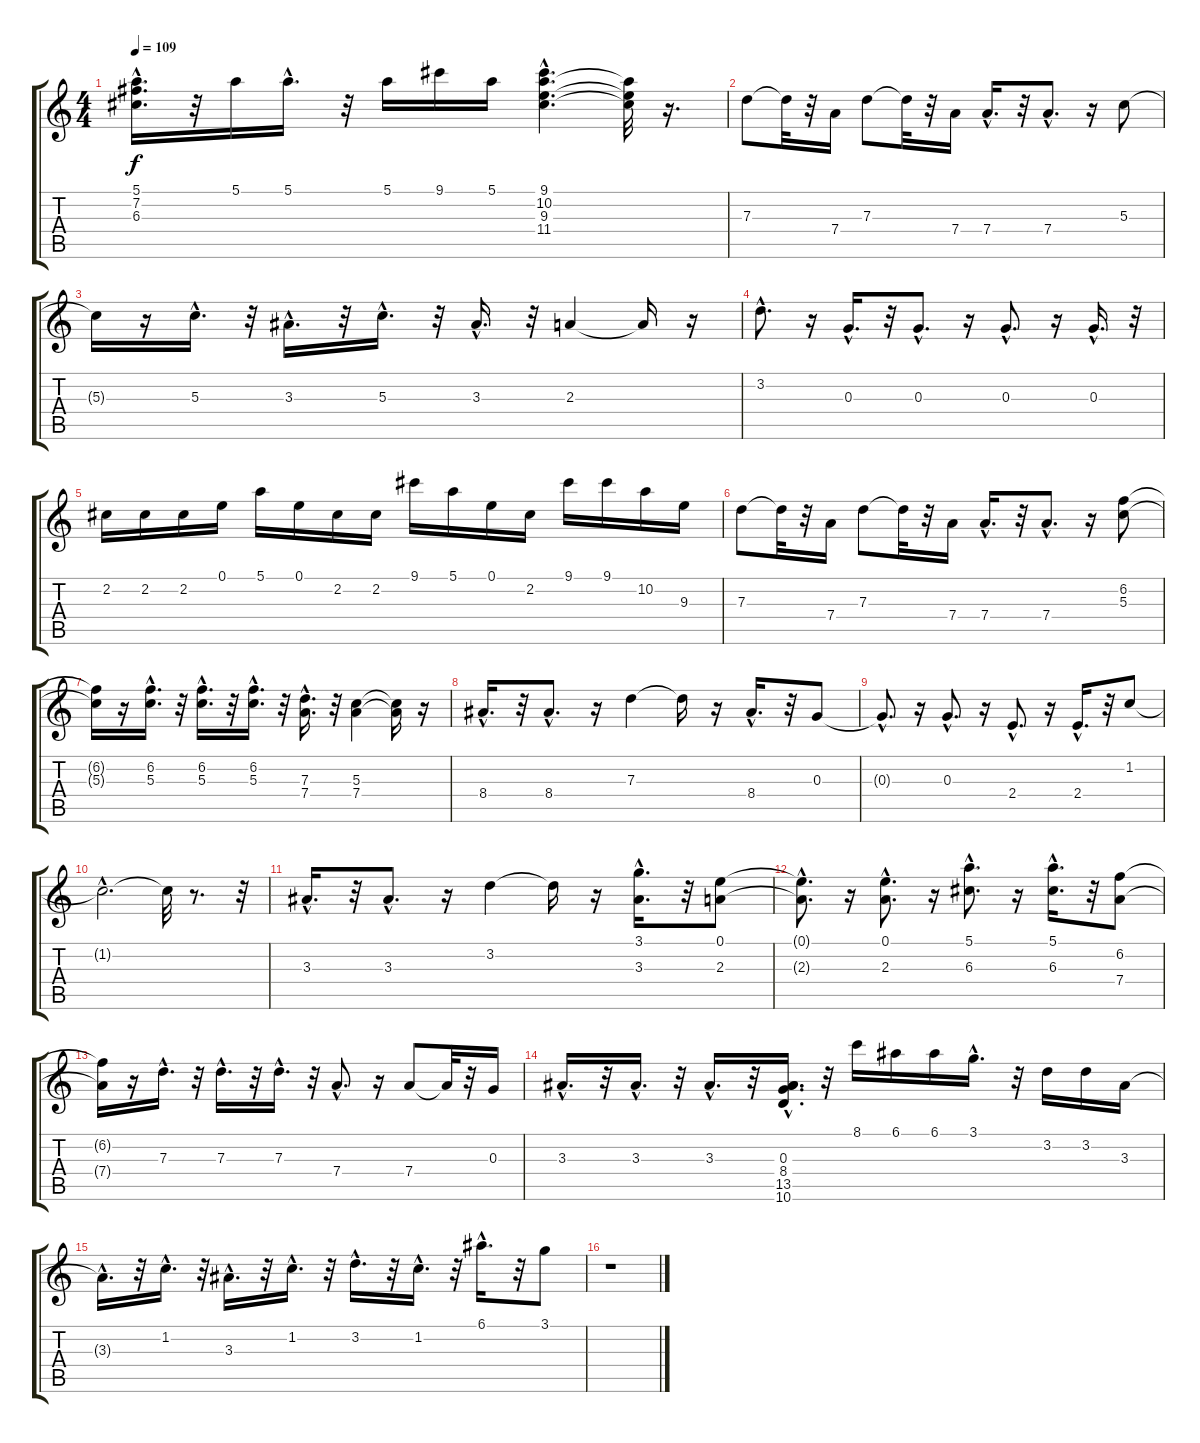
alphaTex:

\track "" {instrument acousticguitarnylon}
\staff {score tabs}
\tuning (E4 B3 G3 D3 A2 E2) {hide}
\ts (4 4)
\tempo 109
\clef g2
\ks c
(5.1{hac} 7.2{hac} 6.3{hac}).16{d dy f} r.32 5.1.16 5.1{hac}.16{d} r.32 5.1.16 9.1.16 5.1.16 (9.1{hac} 10.2{hac} 9.3{hac} 11.4{hac}).4{d} (10.2{t} 9.3{t} 11.4{t}).32 r.16{d} |
7.3.8 7.3{t}.32 r.32 7.4.16 7.3.8 7.3{t}.32 r.32 7.4.16 7.4{hac}.16{d} r.32 7.4{hac}.8{d} r.16 5.3.8 |
5.3{t}.16 r.16 5.3{hac}.16{d} r.32 3.3{hac}.16{d} r.32 5.3{hac}.16{d} r.32 3.3{hac}.16{d} r.32 2.3.4 2.3{t}.16 r.16 |
3.2{hac}.8{d} r.16 0.3{hac}.16{d} r.32 0.3{hac}.8{d} r.16 0.3{hac}.8{d} r.16 0.3{hac}.16{d} r.32 |
2.2.16 2.2.16 2.2.16 0.1.16 5.1.16 0.1.16 2.2.16 2.2.16 9.1.16 5.1.16 0.1.16 2.2.16 9.1.16 9.1.16 10.2.16 9.3.16 |
7.3.8 7.3{t}.32 r.32 7.4.16 7.3.8 7.3{t}.32 r.32 7.4.16 7.4{hac}.16{d} r.32 7.4{hac}.8{d} r.16 (6.2 5.3).8 |
(6.2{t} 5.3{t}).16 r.16 (6.2{hac} 5.3{hac}).16{d} r.32 (6.2{hac} 5.3{hac}).16{d} r.32 (6.2{hac} 5.3{hac}).16{d} r.32 (7.3{hac} 7.4{hac}).16{d} r.32 (5.3 7.4).4 (5.3{t} 7.4{t}).16 r.16 |
8.4{hac}.16{d} r.32 8.4{hac}.8{d} r.16 7.3.4 7.3{t}.16 r.16 8.4{hac}.16{d} r.32 0.3.8 |
0.3{hac t}.8{d} r.16 0.3{hac}.8{d} r.16 2.4{hac}.8{d} r.16 2.4{hac}.16{d} r.32 1.2.8 |
1.2{hac t}.2{d} 1.2{t}.32 r.8{d} r.32 |
3.3{hac}.16{d} r.32 3.3{hac}.8{d} r.16 3.2.4 3.2{t}.16 r.16 (3.1{hac} 3.3{hac}).16{d} r.32 (0.1 2.3).8 |
(0.1{hac t} 2.3{hac t}).8{d} r.16 (0.1{hac} 2.3{hac}).8{d} r.16 (5.1{hac} 6.3{hac}).8{d} r.16 (5.1{hac} 6.3{hac}).16{d} r.32 (6.2 7.4).8 |
(6.2{t} 7.4{t}).16 r.16 7.3{hac}.16{d} r.32 7.3{hac}.16{d} r.32 7.3{hac}.16{d} r.32 7.4{hac}.8{d} r.16 7.4.8 7.4{t}.32 r.32 0.3.16 |
3.3{hac}.16{d} r.32 3.3{hac}.16{d} r.32 3.3{hac}.16{d} r.32 (0.3{hac} 8.4{hac} 13.5{hac} 10.6{hac}).16{d} r.32 8.1.16 6.1.16 6.1.16 3.1{hac}.16{d} r.32 3.2.16 3.2.16 3.3.16 |
3.3{hac t}.16{d} r.32 1.2{hac}.16{d} r.32 3.3{hac}.16{d} r.32 1.2{hac}.16{d} r.32 3.2{hac}.16{d} r.32 1.2{hac}.16{d} r.32 6.1{hac}.16{d} r.32 3.1.8 |
r.1
